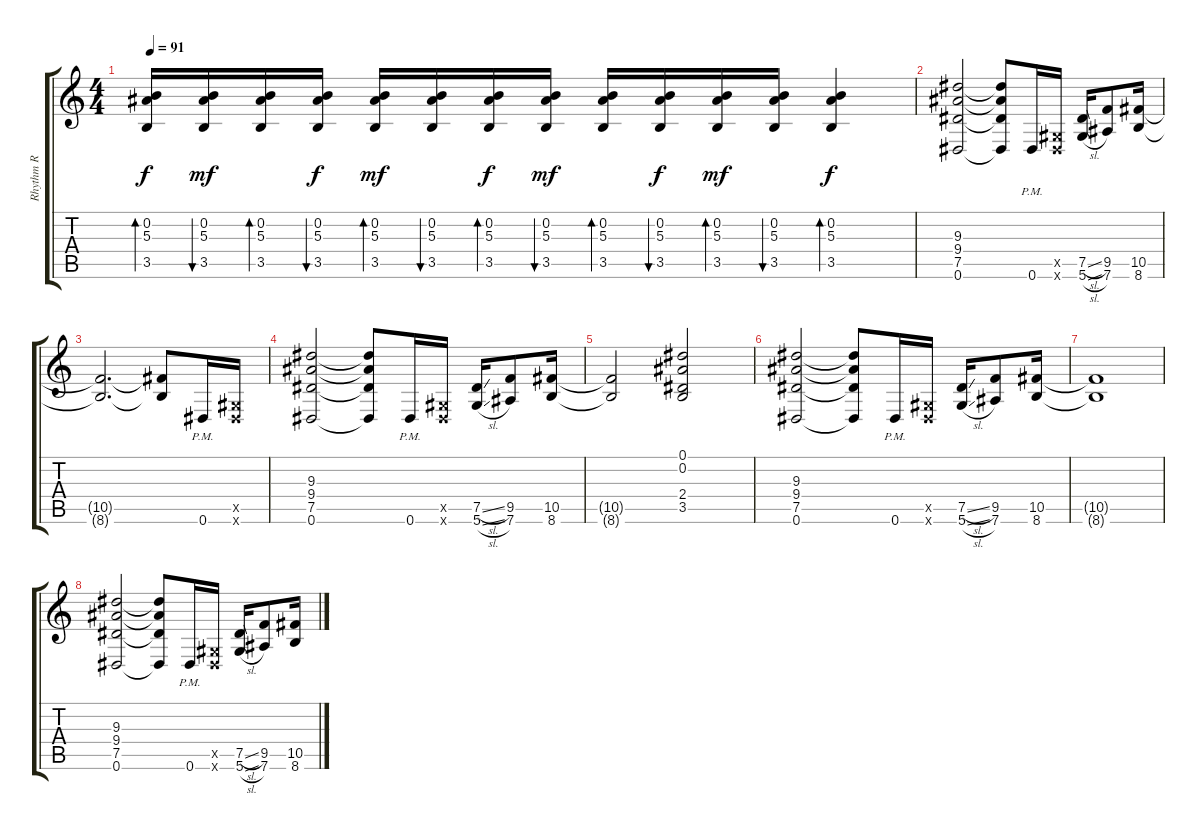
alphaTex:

\track ("Rhythm R" "Rhythm R") {instrument acousticguitarsteel}
\staff {score tabs}
\tuning (Eb4 Bb3 Gb3 Db3 Ab2 Eb2) {hide}
\ts (4 4)
\tempo 91
\clef g2
\ks c
(0.2 5.3 3.5).16{bd 30 dy f} (0.2 5.3 3.5).16{bu 30 dy mf} (0.2 5.3 3.5).16{bd 30} (0.2 5.3 3.5).16{bu 30 dy f} (0.2 5.3 3.5).16{bd 30 dy mf} (0.2 5.3 3.5).16{bu 30} (0.2 5.3 3.5).16{bd 30 dy f} (0.2 5.3 3.5).16{bu 30 dy mf} (0.2 5.3 3.5).16{bd 30} (0.2 5.3 3.5).16{bu 30 dy f} (0.2 5.3 3.5).16{bd 30 dy mf} (0.2 5.3 3.5).16{bu 30} (0.2 5.3 3.5).4{bd 30 dy f} |
(9.3 9.4 7.5 0.6).2{volume 14 instrument electricguitarclean} (9.3{t} 9.4{t} 7.5{t} 0.6{t}).8 0.6{pm}.16 (0.5{x} 0.6{x}).16 (7.5{sl} 5.6{sl}).16 (9.5 7.6).8 (10.5 8.6).16 |
(10.5{t} 8.6{t}).2{d} (10.5{t} 8.6{t}).8 0.6{pm}.16 (0.5{x} 0.6{x}).16 |
(9.3 9.4 7.5 0.6).2 (9.3{t} 9.4{t} 7.5{t} 0.6{t}).8 0.6{pm}.16 (0.5{x} 0.6{x}).16 (7.5{sl} 5.6{sl}).16 (9.5 7.6).8 (10.5 8.6).16 |
(10.5{t} 8.6{t}).2 (0.1 0.2 2.4 3.5).2 |
(9.3 9.4 7.5 0.6).2 (9.3{t} 9.4{t} 7.5{t} 0.6{t}).8 0.6{pm}.16 (0.5{x} 0.6{x}).16 (7.5{sl} 5.6{sl}).16 (9.5 7.6).8 (10.5 8.6).16 |
(10.5{t} 8.6{t}).1 |
(9.3 9.4 7.5 0.6).2 (9.3{t} 9.4{t} 7.5{t} 0.6{t}).8 0.6{pm}.16 (0.5{x} 0.6{x}).16 (7.5{sl} 5.6{sl}).16 (9.5 7.6).8 (10.5 8.6).16
